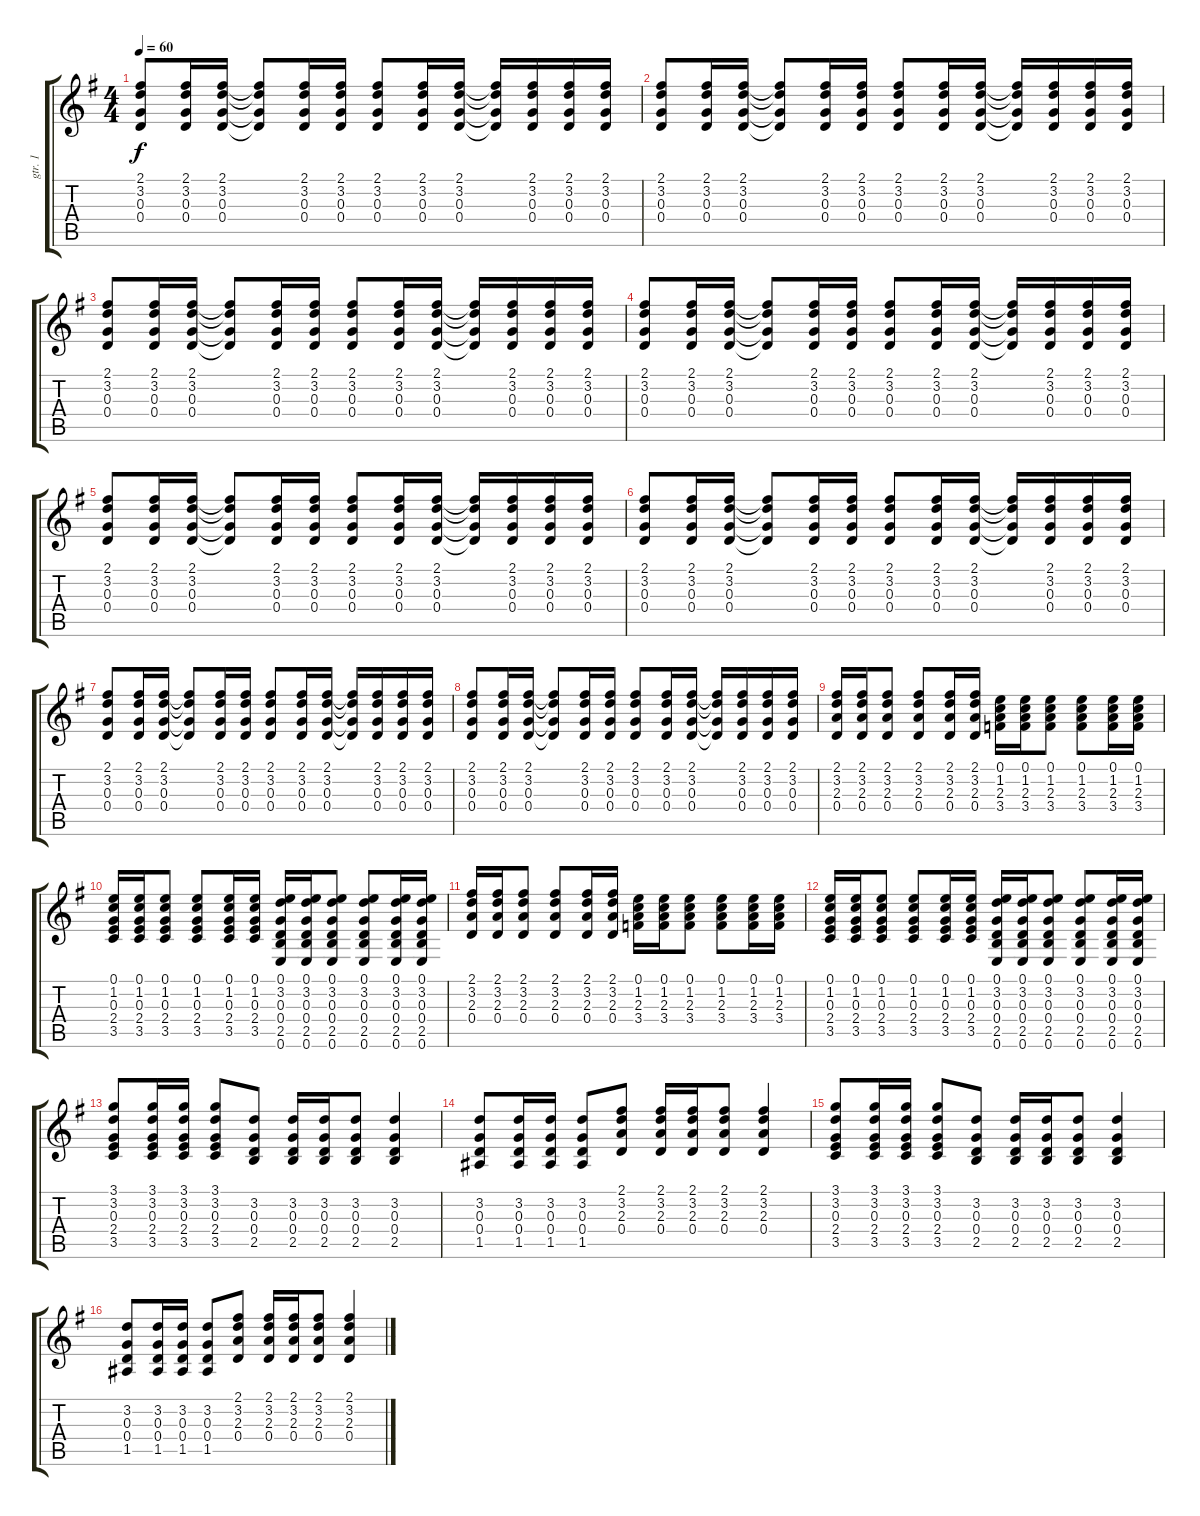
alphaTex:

\track ("gtr. 1" "gtr. 1") {instrument acousticguitarsteel}
\staff {score tabs}
\tuning (E4 B3 G3 D3 A2 E2) {hide}
\ts (4 4)
\tempo 60
\clef g2
\ks g
(2.1 3.2 0.3 0.4).8{dy f} (2.1 3.2 0.3 0.4).16 (2.1 3.2 0.3 0.4).16 (2.1{t} 3.2{t} 0.3{t} 0.4{t}).8 (2.1 3.2 0.3 0.4).16 (2.1 3.2 0.3 0.4).16 (2.1 3.2 0.3 0.4).8 (2.1 3.2 0.3 0.4).16 (2.1 3.2 0.3 0.4).16 (2.1{t} 3.2{t} 0.3{t} 0.4{t}).16 (2.1 3.2 0.3 0.4).16 (2.1 3.2 0.3 0.4).16 (2.1 3.2 0.3 0.4).16 |
(2.1 3.2 0.3 0.4).8 (2.1 3.2 0.3 0.4).16 (2.1 3.2 0.3 0.4).16 (2.1{t} 3.2{t} 0.3{t} 0.4{t}).8 (2.1 3.2 0.3 0.4).16 (2.1 3.2 0.3 0.4).16 (2.1 3.2 0.3 0.4).8 (2.1 3.2 0.3 0.4).16 (2.1 3.2 0.3 0.4).16 (2.1{t} 3.2{t} 0.3{t} 0.4{t}).16 (2.1 3.2 0.3 0.4).16 (2.1 3.2 0.3 0.4).16 (2.1 3.2 0.3 0.4).16 |
(2.1 3.2 0.3 0.4).8 (2.1 3.2 0.3 0.4).16 (2.1 3.2 0.3 0.4).16 (2.1{t} 3.2{t} 0.3{t} 0.4{t}).8 (2.1 3.2 0.3 0.4).16 (2.1 3.2 0.3 0.4).16 (2.1 3.2 0.3 0.4).8 (2.1 3.2 0.3 0.4).16 (2.1 3.2 0.3 0.4).16 (2.1{t} 3.2{t} 0.3{t} 0.4{t}).16 (2.1 3.2 0.3 0.4).16 (2.1 3.2 0.3 0.4).16 (2.1 3.2 0.3 0.4).16 |
(2.1 3.2 0.3 0.4).8 (2.1 3.2 0.3 0.4).16 (2.1 3.2 0.3 0.4).16 (2.1{t} 3.2{t} 0.3{t} 0.4{t}).8 (2.1 3.2 0.3 0.4).16 (2.1 3.2 0.3 0.4).16 (2.1 3.2 0.3 0.4).8 (2.1 3.2 0.3 0.4).16 (2.1 3.2 0.3 0.4).16 (2.1{t} 3.2{t} 0.3{t} 0.4{t}).16 (2.1 3.2 0.3 0.4).16 (2.1 3.2 0.3 0.4).16 (2.1 3.2 0.3 0.4).16 |
(2.1 3.2 0.3 0.4).8 (2.1 3.2 0.3 0.4).16 (2.1 3.2 0.3 0.4).16 (2.1{t} 3.2{t} 0.3{t} 0.4{t}).8 (2.1 3.2 0.3 0.4).16 (2.1 3.2 0.3 0.4).16 (2.1 3.2 0.3 0.4).8 (2.1 3.2 0.3 0.4).16 (2.1 3.2 0.3 0.4).16 (2.1{t} 3.2{t} 0.3{t} 0.4{t}).16 (2.1 3.2 0.3 0.4).16 (2.1 3.2 0.3 0.4).16 (2.1 3.2 0.3 0.4).16 |
(2.1 3.2 0.3 0.4).8 (2.1 3.2 0.3 0.4).16 (2.1 3.2 0.3 0.4).16 (2.1{t} 3.2{t} 0.3{t} 0.4{t}).8 (2.1 3.2 0.3 0.4).16 (2.1 3.2 0.3 0.4).16 (2.1 3.2 0.3 0.4).8 (2.1 3.2 0.3 0.4).16 (2.1 3.2 0.3 0.4).16 (2.1{t} 3.2{t} 0.3{t} 0.4{t}).16 (2.1 3.2 0.3 0.4).16 (2.1 3.2 0.3 0.4).16 (2.1 3.2 0.3 0.4).16 |
(2.1 3.2 0.3 0.4).8 (2.1 3.2 0.3 0.4).16 (2.1 3.2 0.3 0.4).16 (2.1{t} 3.2{t} 0.3{t} 0.4{t}).8 (2.1 3.2 0.3 0.4).16 (2.1 3.2 0.3 0.4).16 (2.1 3.2 0.3 0.4).8 (2.1 3.2 0.3 0.4).16 (2.1 3.2 0.3 0.4).16 (2.1{t} 3.2{t} 0.3{t} 0.4{t}).16 (2.1 3.2 0.3 0.4).16 (2.1 3.2 0.3 0.4).16 (2.1 3.2 0.3 0.4).16 |
(2.1 3.2 0.3 0.4).8 (2.1 3.2 0.3 0.4).16 (2.1 3.2 0.3 0.4).16 (2.1{t} 3.2{t} 0.3{t} 0.4{t}).8 (2.1 3.2 0.3 0.4).16 (2.1 3.2 0.3 0.4).16 (2.1 3.2 0.3 0.4).8 (2.1 3.2 0.3 0.4).16 (2.1 3.2 0.3 0.4).16 (2.1{t} 3.2{t} 0.3{t} 0.4{t}).16 (2.1 3.2 0.3 0.4).16 (2.1 3.2 0.3 0.4).16 (2.1 3.2 0.3 0.4).16 |
(2.1 3.2 2.3 0.4).16 (2.1 3.2 2.3 0.4).16 (2.1 3.2 2.3 0.4).8 (2.1 3.2 2.3 0.4).8 (2.1 3.2 2.3 0.4).16 (2.1 3.2 2.3 0.4).16 (0.1 1.2 2.3 3.4).16 (0.1 1.2 2.3 3.4).16 (0.1 1.2 2.3 3.4).8 (0.1 1.2 2.3 3.4).8 (0.1 1.2 2.3 3.4).16 (0.1 1.2 2.3 3.4).16 |
(0.1 1.2 0.3 2.4 3.5).16 (0.1 1.2 0.3 2.4 3.5).16 (0.1 1.2 0.3 2.4 3.5).8 (0.1 1.2 0.3 2.4 3.5).8 (0.1 1.2 0.3 2.4 3.5).16 (0.1 1.2 0.3 2.4 3.5).16 (0.1 3.2 0.3 0.4 2.5 0.6).16 (0.1 3.2 0.3 0.4 2.5 0.6).16 (0.1 3.2 0.3 0.4 2.5 0.6).8 (0.1 3.2 0.3 0.4 2.5 0.6).8 (0.1 3.2 0.3 0.4 2.5 0.6).16 (0.1 3.2 0.3 0.4 2.5 0.6).16 |
(2.1 3.2 2.3 0.4).16 (2.1 3.2 2.3 0.4).16 (2.1 3.2 2.3 0.4).8 (2.1 3.2 2.3 0.4).8 (2.1 3.2 2.3 0.4).16 (2.1 3.2 2.3 0.4).16 (0.1 1.2 2.3 3.4).16 (0.1 1.2 2.3 3.4).16 (0.1 1.2 2.3 3.4).8 (0.1 1.2 2.3 3.4).8 (0.1 1.2 2.3 3.4).16 (0.1 1.2 2.3 3.4).16 |
(0.1 1.2 0.3 2.4 3.5).16 (0.1 1.2 0.3 2.4 3.5).16 (0.1 1.2 0.3 2.4 3.5).8 (0.1 1.2 0.3 2.4 3.5).8 (0.1 1.2 0.3 2.4 3.5).16 (0.1 1.2 0.3 2.4 3.5).16 (0.1 3.2 0.3 0.4 2.5 0.6).16 (0.1 3.2 0.3 0.4 2.5 0.6).16 (0.1 3.2 0.3 0.4 2.5 0.6).8 (0.1 3.2 0.3 0.4 2.5 0.6).8 (0.1 3.2 0.3 0.4 2.5 0.6).16 (0.1 3.2 0.3 0.4 2.5 0.6).16 |
(3.1 3.2 0.3 2.4 3.5).8 (3.1 3.2 0.3 2.4 3.5).16 (3.1 3.2 0.3 2.4 3.5).16 (3.1 3.2 0.3 2.4 3.5).8 (3.2 0.3 0.4 2.5).8 (3.2 0.3 0.4 2.5).16 (3.2 0.3 0.4 2.5).16 (3.2 0.3 0.4 2.5).8 (3.2 0.3 0.4 2.5).4 |
(3.2 0.3 0.4 1.5).8 (3.2 0.3 0.4 1.5).16 (3.2 0.3 0.4 1.5).16 (3.2 0.3 0.4 1.5).8 (2.1 3.2 2.3 0.4).8 (2.1 3.2 2.3 0.4).16 (2.1 3.2 2.3 0.4).16 (2.1 3.2 2.3 0.4).8 (2.1 3.2 2.3 0.4).4 |
(3.1 3.2 0.3 2.4 3.5).8 (3.1 3.2 0.3 2.4 3.5).16 (3.1 3.2 0.3 2.4 3.5).16 (3.1 3.2 0.3 2.4 3.5).8 (3.2 0.3 0.4 2.5).8 (3.2 0.3 0.4 2.5).16 (3.2 0.3 0.4 2.5).16 (3.2 0.3 0.4 2.5).8 (3.2 0.3 0.4 2.5).4 |
(3.2 0.3 0.4 1.5).8 (3.2 0.3 0.4 1.5).16 (3.2 0.3 0.4 1.5).16 (3.2 0.3 0.4 1.5).8 (2.1 3.2 2.3 0.4).8 (2.1 3.2 2.3 0.4).16 (2.1 3.2 2.3 0.4).16 (2.1 3.2 2.3 0.4).8 (2.1 3.2 2.3 0.4).4
